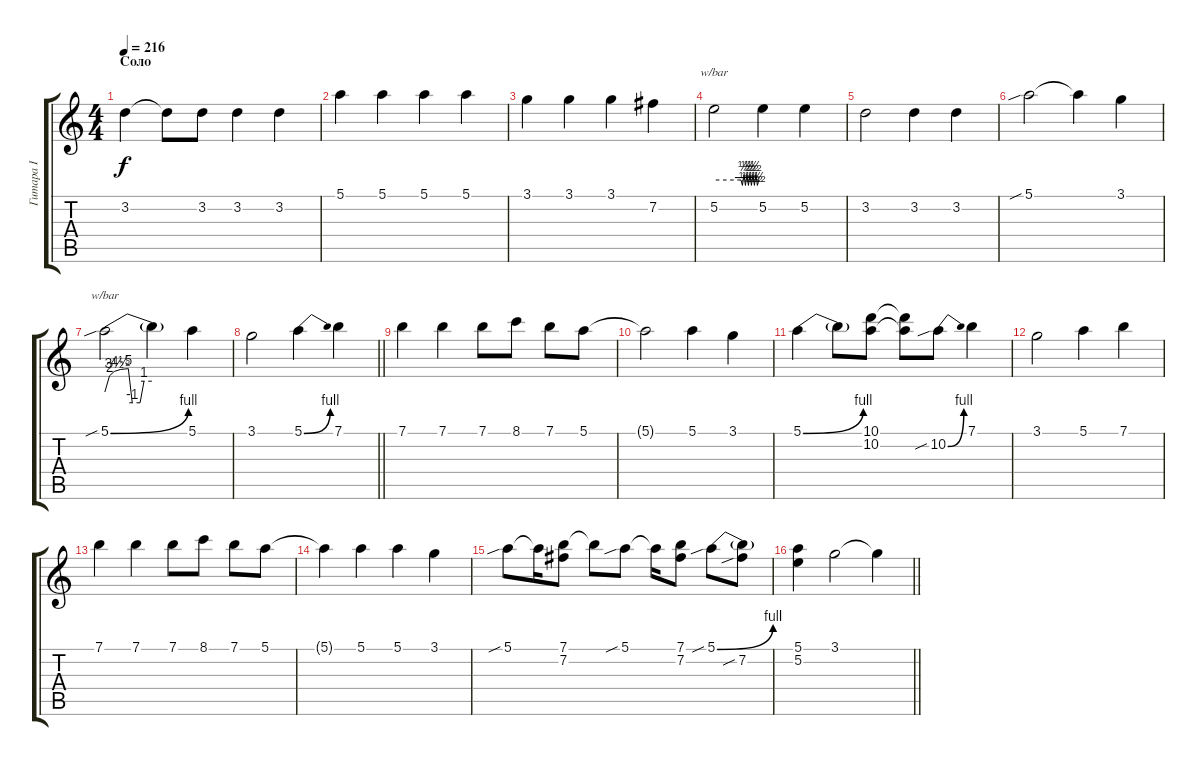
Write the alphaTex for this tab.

\track ("Гитара I" "Гитара I") {instrument electricguitarclean}
\staff {score tabs}
\tuning (E4 B3 G3 D3 A2 E2) {hide}
\ts (4 4)
\section ("" "Соло")
\tempo 216
\clef g2
\ks c
3.2.4{dy f} 3.2{t}.8 3.2.8 3.2.4 3.2.4 |
5.1.4 5.1.4 5.1.4 5.1.4 |
3.1.4 3.1.4 3.1.4 7.2.4 |
5.2.2{tbe (custom default 0 0 36 0 38 -2 40 2 42 -2 44 2 46 -2 48 2 50 -2 52 2 54 -2 56 2 58 -2 60 0)} 5.2.4 5.2.4 |
3.2.2 3.2.4 3.2.4 |
5.1{sib}.2 5.1{t}.4 3.1.4 |
5.1{be (bend 0 0 60 4) sib}.2{tbe (custom default 0 0 6 8 12 14 20 18 30 20 35 -4 45 -4 50 4 60 4)} 5.1{t}.4 5.1.4 |
\barLineRight lightlight
3.1.2 5.1{be (bend 0 0 60 4)}.4 7.1.4 |
7.1.4 7.1.4 7.1.8 8.1.8 7.1.8 5.1.8 |
5.1{t}.2 5.1.4 3.1.4 |
5.1{be (bend 0 0 60 4)}.4 5.1{t}.8 (10.1 10.2).8 (10.1{t} 10.2{t}).8 10.2{be (bend 0 0 60 4) sib}.8 7.1.4 |
3.1.2 5.1.4 7.1.4 |
7.1.4 7.1.4 7.1.8 8.1.8 7.1.8 5.1.8 |
5.1{t}.4 5.1.4 5.1.4 3.1.4 |
5.1{sib}.8 5.1{t}.16 (7.1 7.2).8 7.1{t}.8 5.1{sib}.8 5.1{t}.16 (7.1 7.2).8 5.1{be (bend 0 0 60 4) sib}.8 (5.1{t} 7.2{sib}).8 |
\barLineRight lightlight
(5.1 5.2).4 3.1.2 3.1{t}.4
